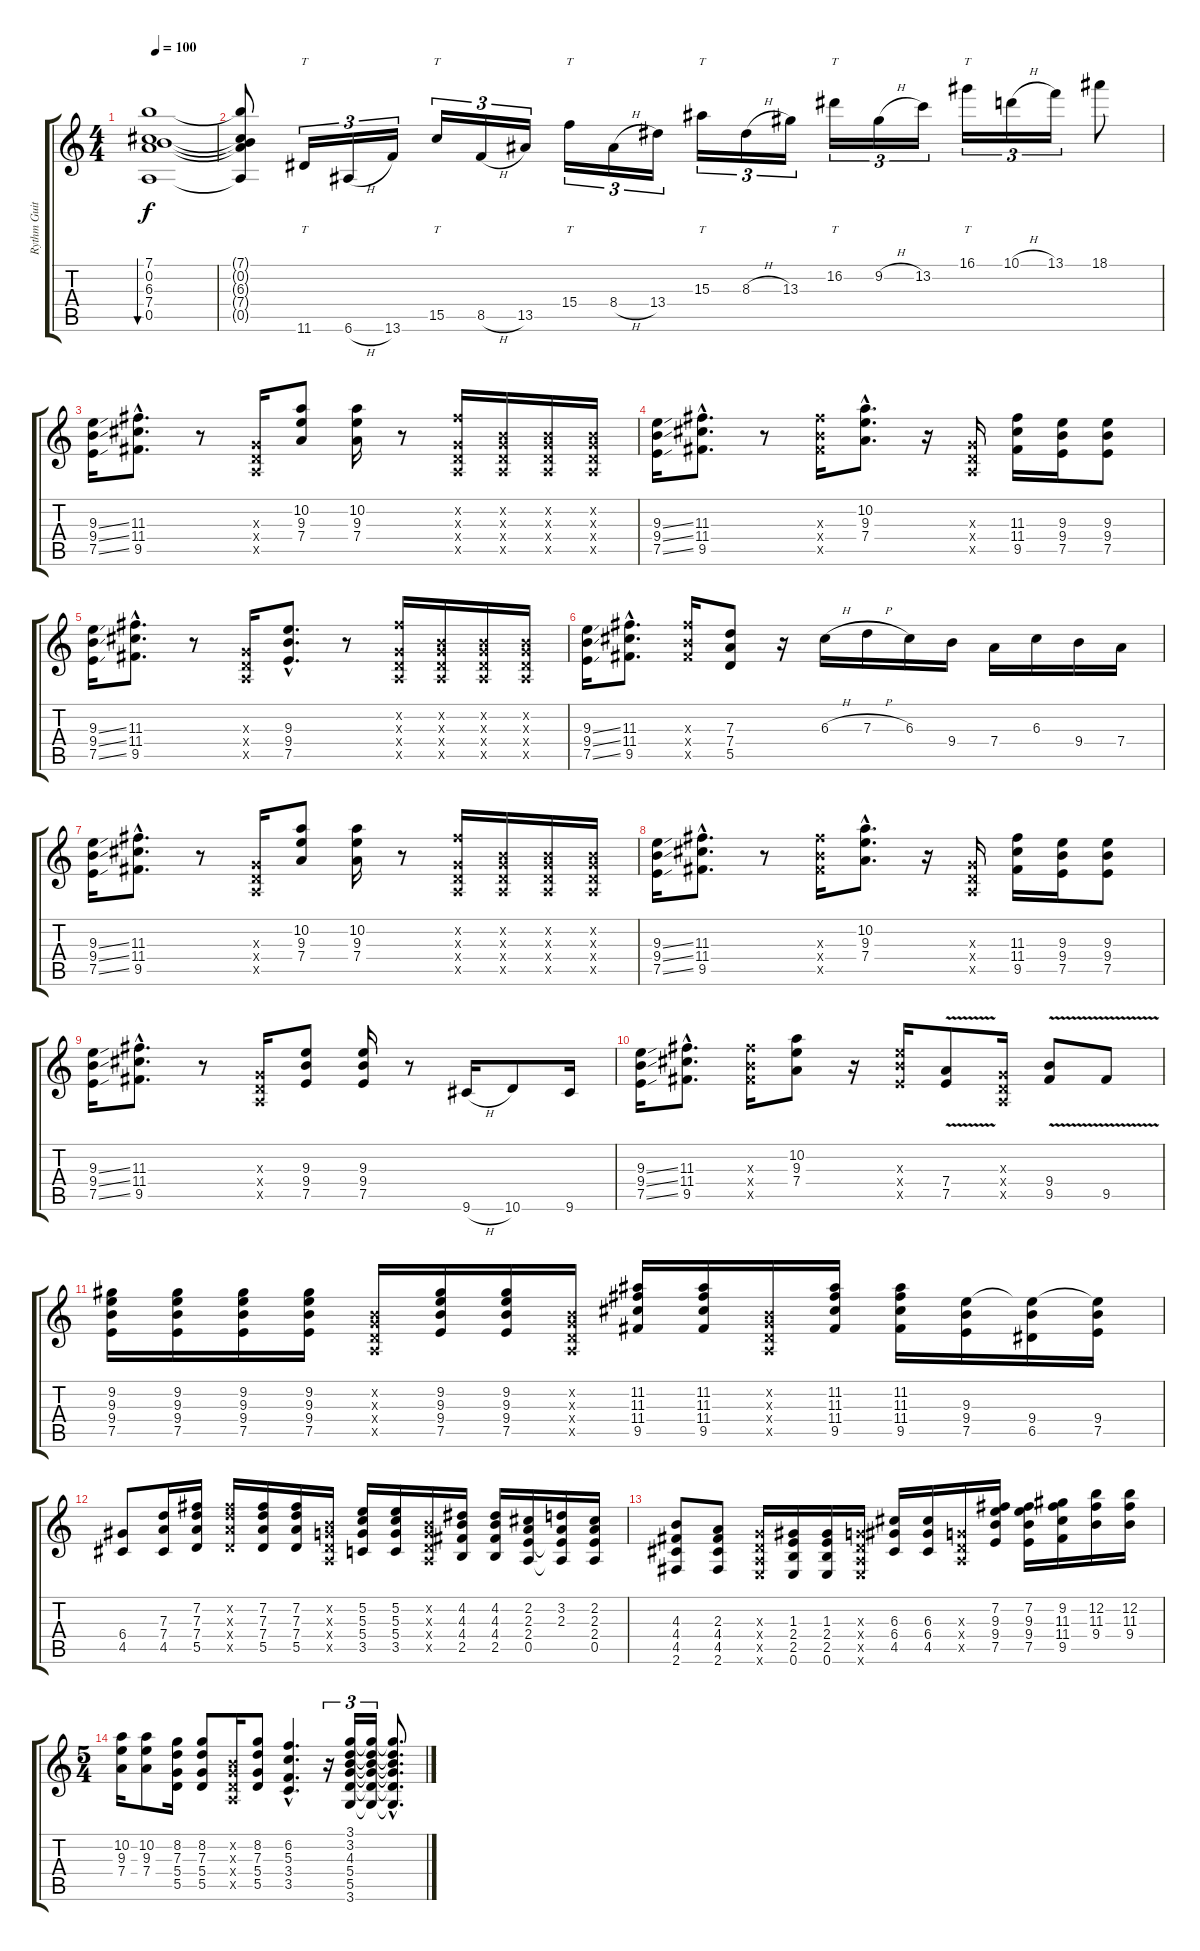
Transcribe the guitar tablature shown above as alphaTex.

\track ("Rythm Guitar" "Rythm Guit") {instrument distortionguitar}
\staff {score tabs}
\tuning (E4 B3 G3 D3 A2 E2) {hide}
\ts (4 4)
\tempo 100
\clef g2
\ks c
(7.1 0.2 6.3 7.4 0.5).1{bu 240 dy f} |
(7.1{t} 0.2{t} 6.3{t} 7.4{t} 0.5{t}).8 11.6.16{tt tu (3 2)} 6.6{h}.16{tu (3 2)} 13.6.16{tu (3 2)} 15.5.16{tt tu (3 2)} 8.5{h}.16{tu (3 2)} 13.5.16{tu (3 2)} 15.4.16{tt tu (3 2)} 8.4{h}.16{tu (3 2)} 13.4.16{tu (3 2)} 15.3.16{tt tu (3 2)} 8.3{h}.16{tu (3 2)} 13.3.16{tu (3 2)} 16.2.16{tt tu (3 2)} 9.2{h}.16{tu (3 2)} 13.2.16{tu (3 2)} 16.1.16{tt tu (3 2)} 10.1{h}.16{tu (3 2)} 13.1.16{tu (3 2)} 18.1.8 |
(9.3{ss} 9.4{ss} 7.5{ss}).16{volume 16 instrument distortionguitar} (11.3{hac} 11.4{hac} 9.5{hac}).8{d} r.8 (0.3{x} 0.4{x} 0.5{x}).16 (10.2 9.3 7.4).8 (10.2 9.3 7.4).16 r.8 (7.2{x} 0.3{x} 0.4{x} 0.5{x}).16 (0.2{x} 0.3{x} 0.4{x} 0.5{x}).16 (0.2{x} 0.3{x} 0.4{x} 0.5{x}).16 (0.2{x} 0.3{x} 0.4{x} 0.5{x}).16 |
(9.3{ss} 9.4{ss} 7.5{ss}).16 (11.3{hac} 11.4{hac} 9.5{hac}).8{d} r.8 (11.3{x} 9.4{x} 9.5{x}).16 (10.2{hac} 9.3{hac} 7.4{hac}).8{d} r.16 (0.3{x} 0.4{x} 0.5{x}).16 (11.3 11.4 9.5).16 (9.3 9.4 7.5).16 (9.3 9.4 7.5).8 |
(9.3{ss} 9.4{ss} 7.5{ss}).16 (11.3{hac} 11.4{hac} 9.5{hac}).8{d} r.8 (0.3{x} 0.4{x} 0.5{x}).16 (9.3{hac} 9.4{hac} 7.5{hac}).8{d} r.8 (7.2{x} 0.3{x} 0.4{x} 0.5{x}).16 (0.2{x} 0.3{x} 0.4{x} 0.5{x}).16 (0.2{x} 0.3{x} 0.4{x} 0.5{x}).16 (0.2{x} 0.3{x} 0.4{x} 0.5{x}).16 |
(9.3{ss} 9.4{ss} 7.5{ss}).16 (11.3{hac} 11.4{hac} 9.5{hac}).8{d} (11.3{x} 9.4{x} 9.5{x}).16 (7.3 7.4 5.5).8 r.16 6.3{h}.16 7.3{h}.16 6.3.16 9.4.16 7.4.16 6.3.16 9.4.16 7.4.16 |
(9.3{ss} 9.4{ss} 7.5{ss}).16 (11.3{hac} 11.4{hac} 9.5{hac}).8{d} r.8 (0.3{x} 0.4{x} 0.5{x}).16 (10.2 9.3 7.4).8 (10.2 9.3 7.4).16 r.8 (7.2{x} 0.3{x} 0.4{x} 0.5{x}).16 (0.2{x} 0.3{x} 0.4{x} 0.5{x}).16 (0.2{x} 0.3{x} 0.4{x} 0.5{x}).16 (0.2{x} 0.3{x} 0.4{x} 0.5{x}).16 |
(9.3{ss} 9.4{ss} 7.5{ss}).16 (11.3{hac} 11.4{hac} 9.5{hac}).8{d} r.8 (11.3{x} 9.4{x} 9.5{x}).16 (10.2{hac} 9.3{hac} 7.4{hac}).8{d} r.16 (0.3{x} 0.4{x} 0.5{x}).16 (11.3 11.4 9.5).16 (9.3 9.4 7.5).16 (9.3 9.4 7.5).8 |
(9.3{ss} 9.4{ss} 7.5{ss}).16 (11.3{hac} 11.4{hac} 9.5{hac}).8{d} r.8 (0.3{x} 0.4{x} 0.5{x}).16 (9.3 9.4 7.5).8 (9.3 9.4 7.5).16 r.8 9.6{h}.16 10.6.8 9.6.16 |
(9.3{ss} 9.4{ss} 7.5{ss}).16 (11.3{hac} 11.4{hac} 9.5{hac}).8{d} (11.3{x} 9.4{x} 9.5{x}).16 (10.2 9.3 7.4).8 r.16 (9.3{x} 9.4{x} 7.5{x}).16 (7.4{v} 7.5{v}).8 (0.3{x} 0.4{x} 0.5{x}).16 (9.4{v} 9.5{v}).8 9.5{v}.8 |
(9.2 9.3 9.4 7.5).16 (9.2 9.3 9.4 7.5).16 (9.2 9.3 9.4 7.5).16 (9.2 9.3 9.4 7.5).16 (0.2{x} 0.3{x} 0.4{x} 0.5{x}).16 (9.2 9.3 9.4 7.5).16 (9.2 9.3 9.4 7.5).16 (0.2{x} 0.3{x} 0.4{x} 0.5{x}).16 (11.2 11.3 11.4 9.5).16 (11.2 11.3 11.4 9.5).16 (0.2{x} 0.3{x} 0.4{x} 0.5{x}).16 (11.2 11.3 11.4 9.5).16 (11.2 11.3 11.4 9.5).16 (9.3 9.4 7.5).16 (9.3{t} 9.4 6.5).16 (9.3{t} 9.4 7.5).16 |
(6.4 4.5).8 (7.3 7.4 4.5).16 (7.2 7.3 7.4 5.5).16 (7.2{x} 7.3{x} 7.4{x} 5.5{x}).16 (7.2 7.3 7.4 5.5).16 (7.2 7.3 7.4 5.5).16 (0.2{x} 0.3{x} 0.4{x} 0.5{x}).16 (5.2 5.3 5.4 3.5).16 (5.2 5.3 5.4 3.5).16 (0.2{x} 0.3{x} 0.4{x} 0.5{x}).16 (4.2 4.3 4.4 2.5).16 (4.2 4.3 4.4 2.5).16 (2.2 2.3 2.4 0.5).16 (3.2 2.3 2.4{t} 0.5{t}).16 (2.2 2.3 2.4 0.5).16 |
(4.3 4.4 4.5 2.6).8 (2.3 4.4 4.5 2.6).8 (0.3{x} 0.4{x} 0.5{x} 0.6{x}).16 (1.3 2.4 2.5 0.6).16 (1.3 2.4 2.5 0.6).16 (0.3{x} 0.4{x} 0.5{x} 0.6{x}).16 (6.3 6.4 4.5).16 (6.3 6.4 4.5).16 (0.3{x} 0.4{x} 0.5{x}).16 (7.2 9.3 9.4 7.5).16 (7.2 9.3 9.4 7.5).16 (9.2 11.3 11.4 9.5).16 (12.2 11.3 9.4).16 (12.2 11.3 9.4).16 |
\ts (5 4)
(10.2 9.3 7.4).16 (10.2 9.3 7.4).8 (8.2 7.3 5.4 5.5).16 (8.2 7.3 5.4 5.5).8 (0.2{x} 0.3{x} 0.4{x} 0.5{x}).16 (8.2 7.3 5.4 5.5).8 (6.2{hac} 5.3{hac} 3.4{hac} 3.5{hac}).4{d} r.16{tu (3 2)} (3.1 3.2 4.3 5.4 5.5 3.6).16{tu (3 2)} (3.1{t} 3.2{t} 4.3{t} 5.4{t} 5.5{t} 3.6{t}).16{tu (3 2)} (3.1{hac t} 3.2{hac t} 4.3{hac t} 5.4{hac t} 5.5{hac t} 3.6{hac t}).8{d}
